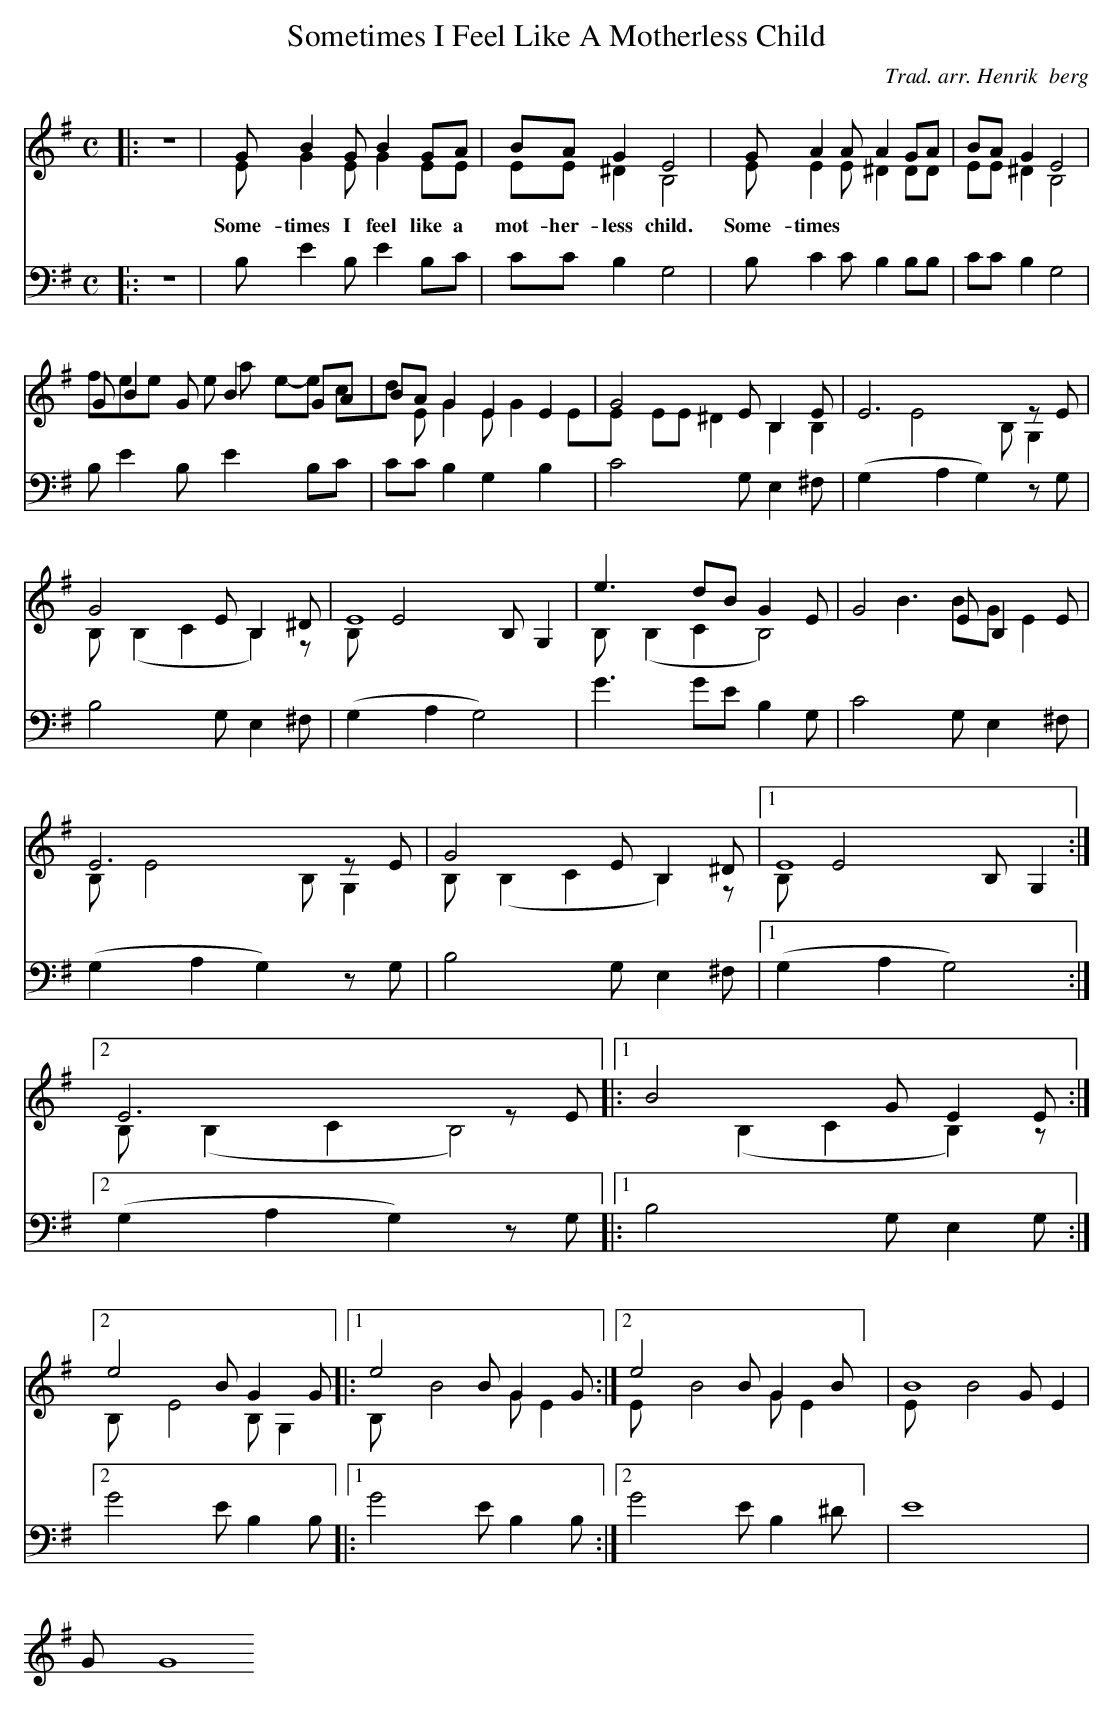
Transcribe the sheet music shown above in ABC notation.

X:1
T:Sometimes I Feel Like A Motherless Child
C:Trad. arr. Henrik  berg
M:C
L:1/8
K:Em
%%score (S A) (B)
V:B           clef=bass
[V:S] |:z8|GB2GB2GA | BAG2E4   | GA2AA2GA     | BAG2E4   |
[V:A] |:z8|EG2EG2EE | EE^D2B,4 | EE2E^D2DD    | EE^D2B,4 |
w: Some-times I feel like a mot-her-less child. Some-times\
I feel like a mot-her-less child.
[V:B] |:z8|B,E2B,E2B,C|CCB,2G,4| B,C2CB,2B,B, | CCB,2G,4 |
[V:S] GB2GB2GA    | BAG2E2E2   | G4EB,2E    | E6zE   |
[V:A] EG2EG2EE | EE^D2B,2B,2 | E4B,G,2B,| (B,2C2B,2)zB, |
[V:B] B,E2B,E2B,C|CCB,2G,2B,2| C4G,E,2^F,| (G,2A,2G,2)zG,|
[V:S] G4EB,2^D    | E8   | e3dBG2E | G4EB,2E    |
[V:A] E4B,G,2B,   | (B,2C2B,4) | B3BGE2B, | E4B,G,2B,|
[V:B] B,4G,E,2^F, | (G,2A,2G,4) | G3GEB,2G, | C4G,E,2^F, |
[V:S] E6zE   | G4EB,2^D    | [1 E8 :|
[V:A] (B,2C2B,2)zB, | E4B,G,2B,| [1 (B,2C2B,4) :|
[V:B] (G,2A,2G,2)zG, | B,4G,E,2^F, | [1 (G,2A,2G,4) :|
[V:S] [2 E6zE  |: [1 B4GE2E :|
[V:A] [2 (B,2C2B,2)zB,  |: [1 E4B,G,2B, :|
[V:B] [2 (G,2A,2G,2)zG,  |: [1 B,4G,E,2G, :|
[V:S] [2 e4BG2G  |: [1 e4BG2G :| [2 e4BG2B] | B8 |
[V:A] [2 B4GE2E  |: [1 B4GE2E :| [2 B4GE2G] |G8|
[V:B] [2 G4EB,2B, |: [1 G4EB,2B, :| [2 G4EB,2^D] |E8 |
